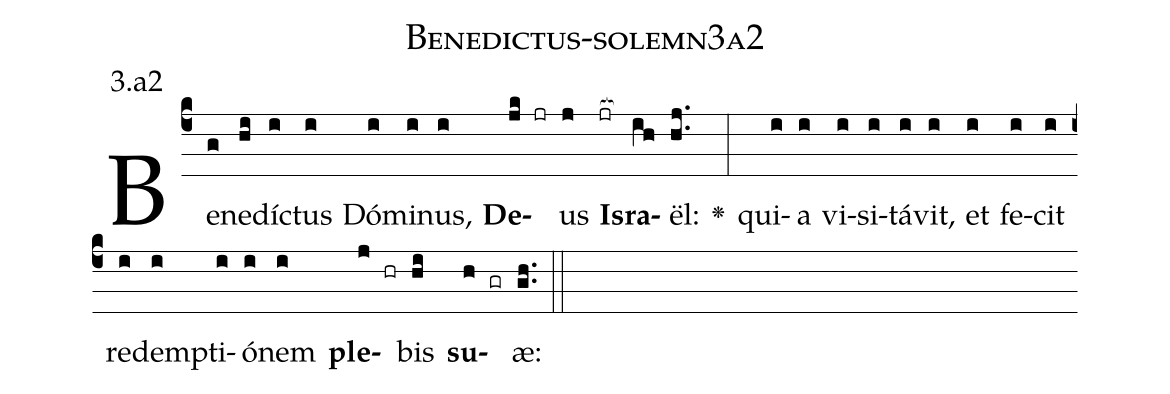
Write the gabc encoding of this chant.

name: Benedictus-solemn3a2;
annotation: 3.a2;
%%
(c4)Be(g)ne(hi)dí(i)ctus(i) Dó(i)mi(i)nus,(i) <b>De</b>(jk jr)us(j) <b>Is</b>(jr[ocb:1{])<b>ra</b>(ih[ocb:0}])ël:(hj..) <v>\greheightstar</v>(:) qui(i)a(i) vi(i)si(i)tá(i)vit,(i) et(i) fe(i)cit(i) re(i)dem(i)pti(i)ó(i)nem(i) <b>ple</b>(j hr)bis(hi) <b>su</b>(h gr)æ:(gh..) (::)


%E(i) u(i) o(j) u(hi) a(h) e.(gh..) (::)
